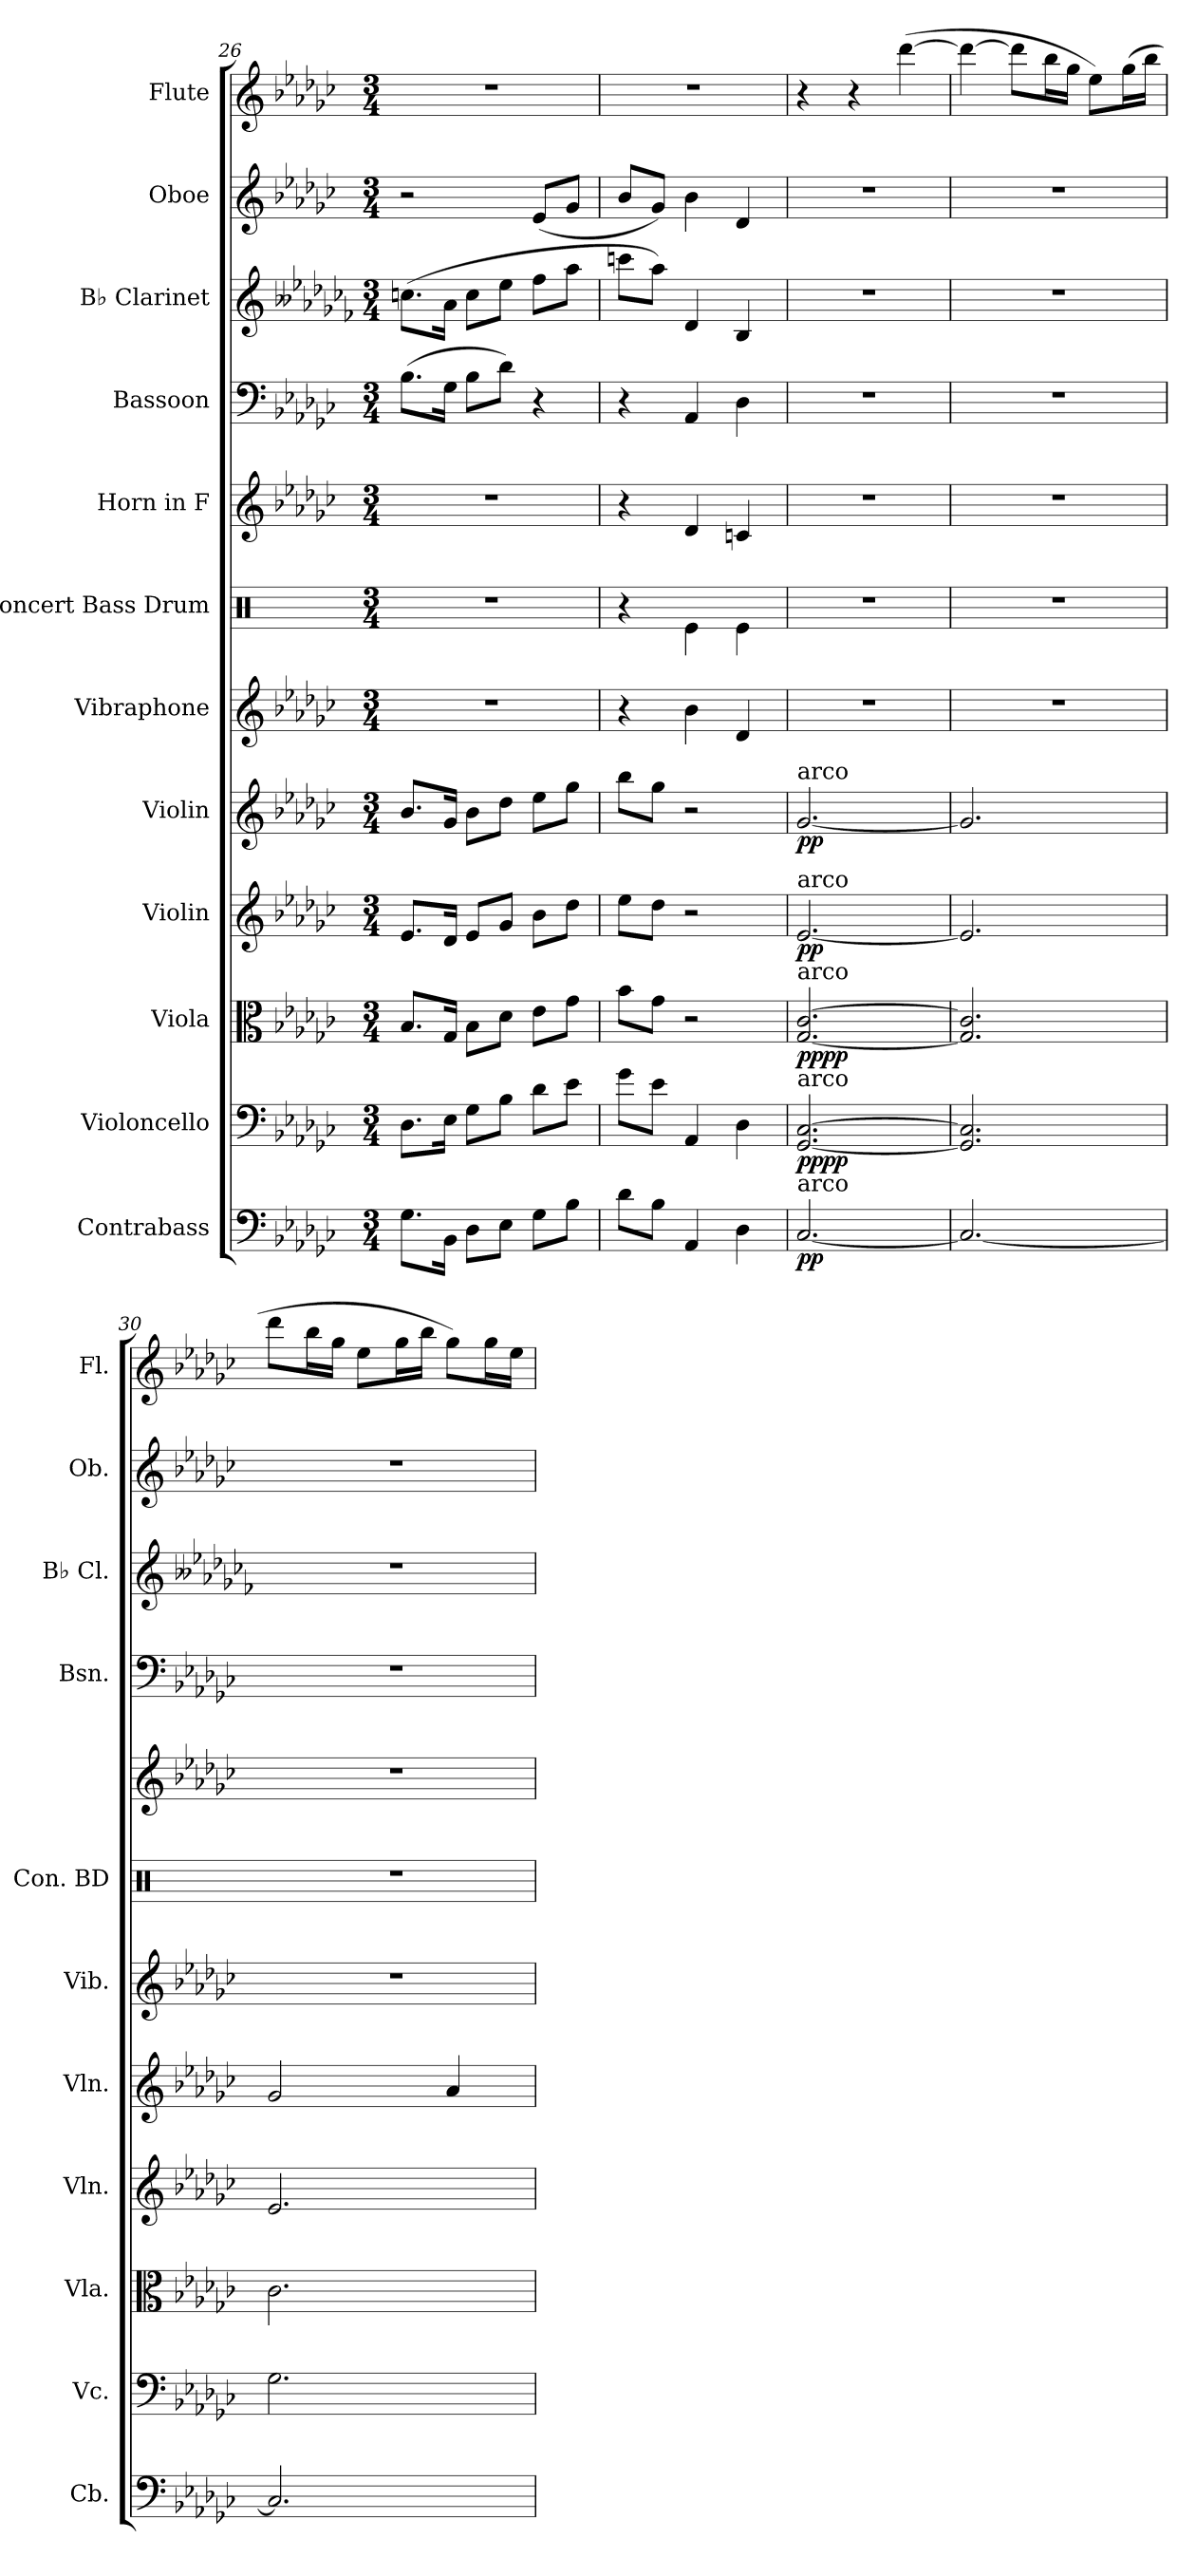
**kern	**dynam	**kern	**dynam	**kern	**dynam	**kern	**dynam	**kern	**dynam	**kern	**kern	**kern	**kern	**kern	**kern	**kern
*part12	*part12	*part11	*part11	*part10	*part10	*part9	*part9	*part8	*part8	*part7	*part6	*part5	*part4	*part3	*part2	*part1
*staff12	*staff12	*staff11	*staff11	*staff10	*staff10	*staff9	*staff9	*staff8	*staff8	*staff7	*staff6	*staff5	*staff4	*staff3	*staff2	*staff1
*I"Contrabass	*	*I"Violoncello	*	*I"Viola	*	*I"Violin	*	*I"Violin	*	*I"Vibraphone	*I"Concert Bass Drum	*I"Horn in F	*I"Bassoon	*I"B♭ Clarinet	*I"Oboe	*I"Flute
*I'Cb.	*	*I'Vc.	*	*I'Vla.	*	*I'Vln.	*	*I'Vln.	*	*I'Vib.	*I'Con. BD	*	*I'Bsn.	*I'B♭ Cl.	*I'Ob.	*I'Fl.
*clefF4	*	*clefF4	*	*clefC3	*	*clefG2	*	*clefG2	*	*clefG2	*clefX	*clefG2	*clefF4	*clefG2	*clefG2	*clefG2
*ITrd7c12	*	*	*	*	*	*	*	*	*	*	*	*ITrd4c7	*	*ITrd1c2	*	*
*k[b-e-a-d-g-c-]	*	*k[b-e-a-d-g-c-]	*	*k[b-e-a-d-g-c-]	*	*k[b-e-a-d-g-c-]	*	*k[b-e-a-d-g-c-]	*	*k[b-e-a-d-g-c-]	*k[]	*k[b-e-a-d-g-c-f-]	*k[b-e-a-d-g-c-]	*k[b--e-a-d-g-c-f-]	*k[b-e-a-d-g-c-]	*k[b-e-a-d-g-c-]
*M3/4	*	*M3/4	*	*M3/4	*	*M3/4	*	*M3/4	*	*M3/4	*M3/4	*M3/4	*M3/4	*M3/4	*M3/4	*M3/4
=26	=26	=26	=26	=26	=26	=26	=26	=26	=26	=26	=26	=26	=26	=26	=26	=26
8.GG-\L	.	8.D-\L	.	8.B-/L	.	8.e-/L	.	8.b-/L	.	2.r	2.r	2.r	(>8.B-\L	(>8.b-X\L	2r	2.r
16BBB-\Jk	.	16E-\Jk	.	16G-/Jk	.	16d-/Jk	.	16g-/Jk	.	.	.	.	16G-\Jk	16g-\Jk	.	.
8DD-\L	.	8G-\L	.	8B-\L	.	8e-/L	.	8b-\L	.	.	.	.	8B-\L	8b-\L	.	.
8EE-\J	.	8B-\J	.	8d-\J	.	8g-/J	.	8dd-\J	.	.	.	.	8d-\J)	8dd-\J	.	.
8GG-\L	.	8d-\L	.	8e-\L	.	8b-\L	.	8ee-\L	.	.	.	.	4r	8ee-\L	(<8e-/L	.
8BB-\J	.	8e-\J	.	8g-\J	.	8dd-\J	.	8gg-\J	.	.	.	.	.	8gg-\J	8g-/J	.
=27	=27	=27	=27	=27	=27	=27	=27	=27	=27	=27	=27	=27	=27	=27	=27	=27
8D-\L	.	8g-\L	.	8b-\L	.	8ee-\L	.	8bb-\L	.	4r	4r	4r	4r	8bb-X\L	8b-/L	2.r
8BB-\J	.	8e-\J	.	8g-\J	.	8dd-\J	.	8gg-\J	.	.	.	.	.	8gg-\J)	8g-/J)	.
4AAA-/	.	4AA-/	.	2r	.	2r	.	2r	.	4b-\	4Re\	4G-/	4AA-/	4c-/	4b-\	.
4DD-\	.	4D-\	.	.	.	.	.	.	.	4d-/	4Re\	4Fn/	4D-\	4A-/	4d-/	.
=28	=28	=28	=28	=28	=28	=28	=28	=28	=28	=28	=28	=28	=28	=28	=28	=28
!	!	!	!	!	!	!	!	!LO:TX:a:t=arco	!	!	!	!	!	!	!	!
!	!	!	!	!	!	!LO:TX:a:t=arco	!	!	!	!	!	!	!	!	!	!
!	!	!	!	!LO:TX:a:t=arco	!	!	!	!	!	!	!	!	!	!	!	!
!	!	!LO:TX:a:t=arco	!	!	!	!	!	!	!	!	!	!	!	!	!	!
!LO:TX:a:t=arco	!	!	!	!	!	!	!	!	!	!	!	!	!	!	!	!
!	!LO:DY:b	!	!LO:DY:b	!	!	!	!	!	!	!	!	!	!	!	!	!
!	!	!	!LO:DY:n=1:b	!	!LO:DY:b	!	!	!	!	!	!	!	!	!	!	!
!	!	!	!	!	!LO:DY:n=1:b	!	!LO:DY:b	!	!LO:DY:b	!	!	!	!	!	!	!
[2.CC-/	pp	[2.GG-/ [2.C-/	pp pp	[2.G-/ [2.c-/	pp pp	[2.e-/	pp	[2.g-/	pp	2.r	2.r	2.r	2.r	2.r	2.r	4r
.	.	.	.	.	.	.	.	.	.	.	.	.	.	.	.	4r
.	.	.	.	.	.	.	.	.	.	.	.	.	.	.	.	(>[4ddd-\
!!LO:PB:g=z
=29	=29	=29	=29	=29	=29	=29	=29	=29	=29	=29	=29	=29	=29	=29	=29	=29
2.CC-/_	.	2.GG-/] 2.C-/]	.	2.G-/] 2.c-/]	.	2.e-/]	.	2.g-/]	.	2.r	2.r	2.r	2.r	2.r	2.r	4ddd-\_
.	.	.	.	.	.	.	.	.	.	.	.	.	.	.	.	8ddd-\L]
.	.	.	.	.	.	.	.	.	.	.	.	.	.	.	.	16bb-\L
.	.	.	.	.	.	.	.	.	.	.	.	.	.	.	.	16gg-\JJ
.	.	.	.	.	.	.	.	.	.	.	.	.	.	.	.	8ee-\L)
.	.	.	.	.	.	.	.	.	.	.	.	.	.	.	.	(>16gg-\L
.	.	.	.	.	.	.	.	.	.	.	.	.	.	.	.	16bb-\JJ
=30	=30	=30	=30	=30	=30	=30	=30	=30	=30	=30	=30	=30	=30	=30	=30	=30
2.CC-/]	.	2.G-\	.	2.c-\	.	2.e-/	.	2g-/	.	2.r	2.r	2.r	2.r	2.r	2.r	8ddd-\L
.	.	.	.	.	.	.	.	.	.	.	.	.	.	.	.	16bb-\L
.	.	.	.	.	.	.	.	.	.	.	.	.	.	.	.	16gg-\JJ
.	.	.	.	.	.	.	.	.	.	.	.	.	.	.	.	8ee-\L
.	.	.	.	.	.	.	.	.	.	.	.	.	.	.	.	16gg-\L
.	.	.	.	.	.	.	.	.	.	.	.	.	.	.	.	16bb-\JJ
.	.	.	.	.	.	.	.	4a-/	.	.	.	.	.	.	.	8gg-\L)
.	.	.	.	.	.	.	.	.	.	.	.	.	.	.	.	16gg-\L
.	.	.	.	.	.	.	.	.	.	.	.	.	.	.	.	16ee-\JJ
=	=	=	=	=	=	=	=	=	=	=	=	=	=	=	=	=
*-	*-	*-	*-	*-	*-	*-	*-	*-	*-	*-	*-	*-	*-	*-	*-	*-
